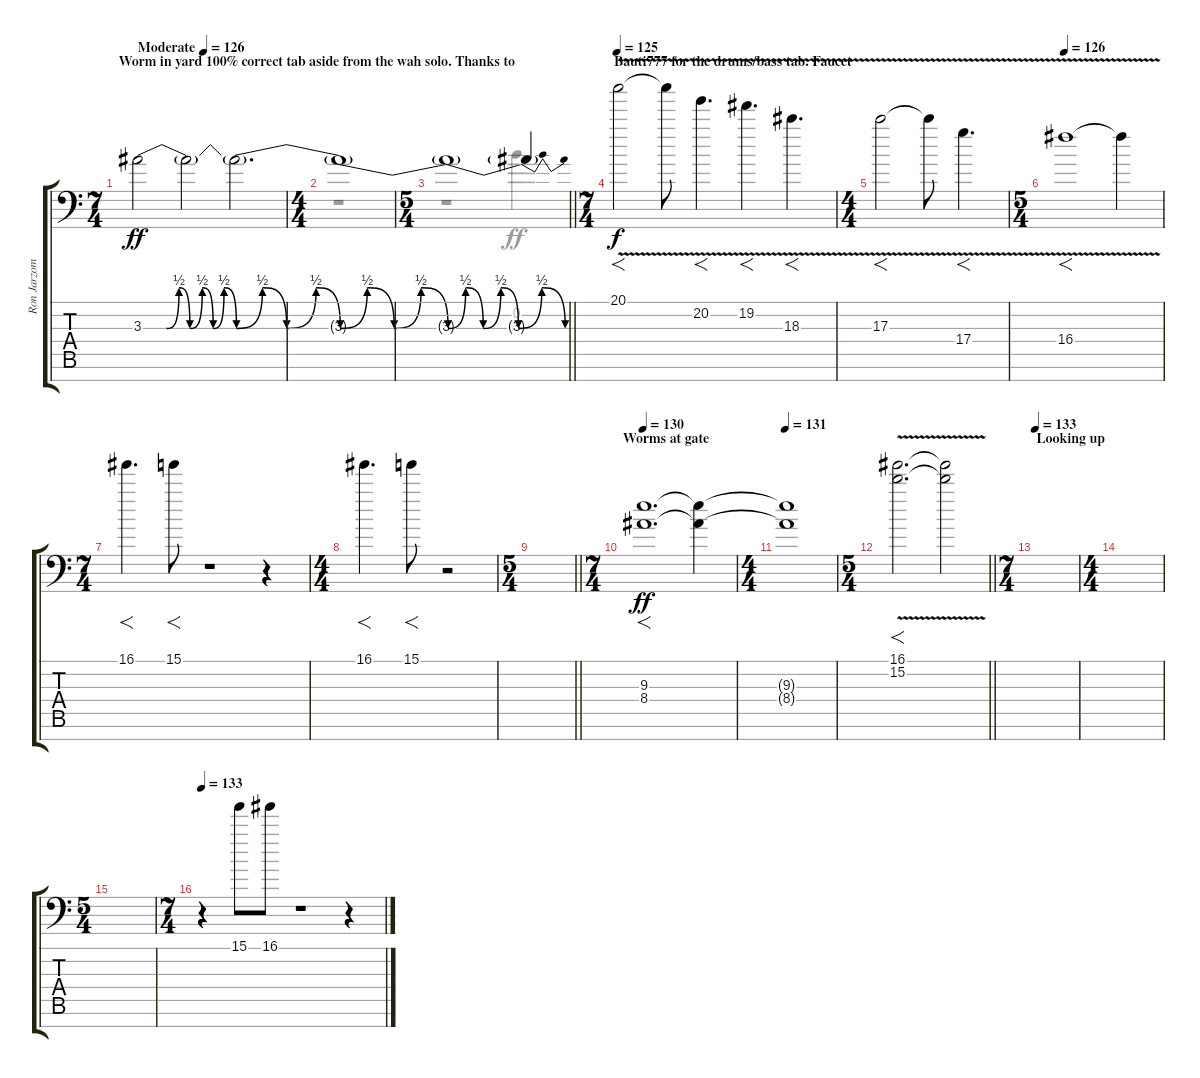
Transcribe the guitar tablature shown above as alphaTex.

\track ("Ron Jarzombek Lead 1" "Ron Jarzom") {instrument distortionguitar}
\staff {score tabs}
\tuning (E4 B3 G3 D3 A2 E2 A1) {hide}
\voice
\ts (7 4)
\section ("" "Worm in yard 100% correct tab aside from the wah solo. Thanks to")
\tempo (126 "Moderate")
\clef f4
\ks c
3.3{be (custom 0 0 15 0 23 2 30 0 38 2 45 0 52 2 60 0)}.2{dy ff instrument distortionguitar} 3.3{t}.2 3.3{be (custom 0 0 15 2 29 0 46 2 60 0) t}.2{d} |
\ts (4 4)
3.3{be (custom 0 0 15 2 30 0 45 2 60 0) t}.1 |
\ts (5 4)
\barLineRight lightlight
3.3{be (custom 0 0 15 2 30 0 45 2 60 0) t}.1 3.3{be (bendrelease 0 0 29 2 29 2 60 0) t}.4 |
\ts (7 4)
\section ("" " Bauti777 for the drums/bass tab. Faucet")
\tempo 125
20.1{v}.2{f dy f} 20.1{t}.8 20.2{v}.4{f d} 19.2{v}.4{f d} 18.3{v}.4{f d} |
\ts (4 4)
17.3{v}.2{f} 17.3{t}.8 17.4{v}.4{f d} |
\ts (5 4)
\tempo 126
16.4{v}.1{f} 16.4{t}.4 |
\ts (7 4)
16.1.4{f d} 15.1.8{f} r.1 r.4 |
\ts (4 4)
16.1.4{f d} 15.1.8{f} r.2 |
\ts (5 4)
\barLineRight lightlight
|
\ts (7 4)
\section ("" "Worms at gate")
\tempo 130
(9.3 8.4).1{f d dy ff} (9.3{t} 8.4{t}).4 |
\ts (4 4)
\tempo 131
(9.3{t} 8.4{t}).1 |
\ts (5 4)
\barLineRight lightlight
(16.1 15.2{v}).2{f d} (16.1{t} 15.2{t}).2 |
\ts (7 4)
\section ("" "Looking up")
\tempo 133
|
\ts (4 4)
|
\ts (5 4)
|
\ts (7 4)
\tempo 133
r.4 15.1.8 16.1.8 r.1 r.4
\voice
\clef f4
\ottava regular
\simile none
\ks c
|
r.1 |
\barLineRight lightlight
r.1 0.2.4 |
|
|
|
|
|
\barLineRight lightlight
|
|
|
\barLineRight lightlight
|
|
|
|
